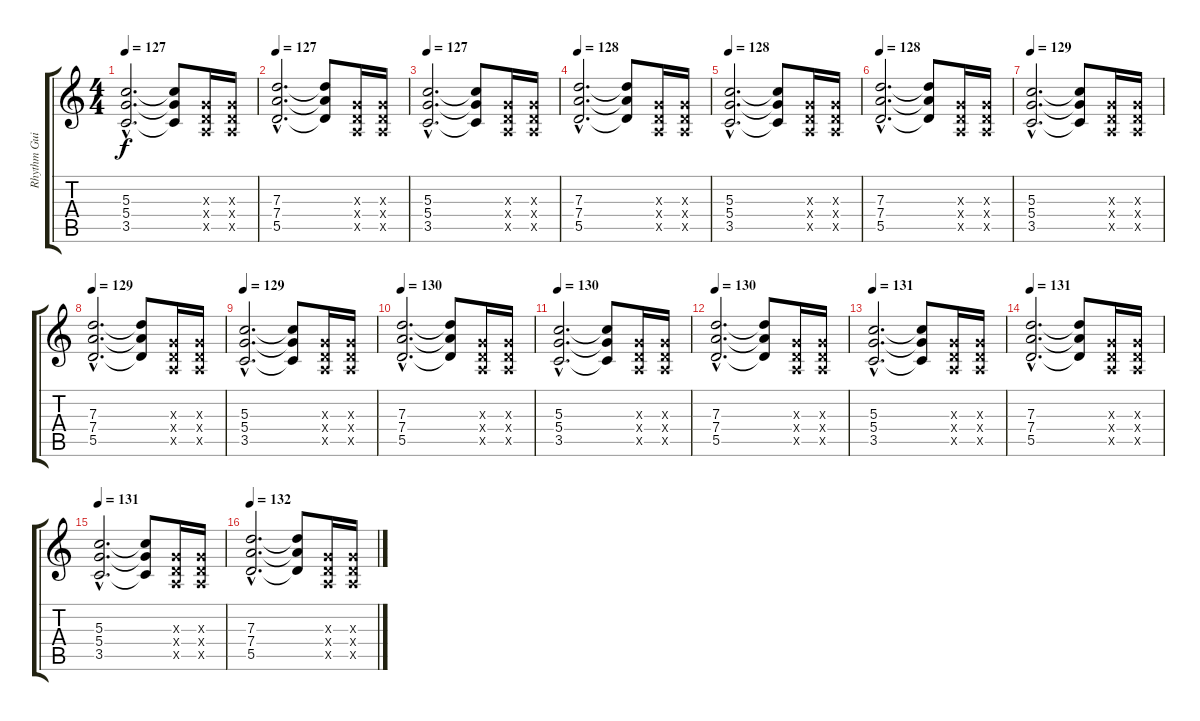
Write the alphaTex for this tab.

\track ("Rhythm Guitar 1" "Rhythm Gui") {instrument overdrivenguitar}
\staff {score tabs}
\tuning (E4 B3 G3 D3 A2 D2) {hide}
\ts (4 4)
\tempo 127
\clef g2
\ks c
(5.3{hac} 5.4{hac} 3.5{hac}).2{d dy f} (5.3{t} 5.4{t} 3.5{t}).8 (0.3{x} 0.4{x} 0.5{x}).16 (0.3{x} 0.4{x} 0.5{x}).16 |
\tempo 127
(7.3{hac} 7.4{hac} 5.5{hac}).2{d} (7.3{t} 7.4{t} 5.5{t}).8 (0.3{x} 0.4{x} 0.5{x}).16 (0.3{x} 0.4{x} 0.5{x}).16 |
\tempo 127
(5.3{hac} 5.4{hac} 3.5{hac}).2{d} (5.3{t} 5.4{t} 3.5{t}).8 (0.3{x} 0.4{x} 0.5{x}).16 (0.3{x} 0.4{x} 0.5{x}).16 |
\tempo 128
(7.3{hac} 7.4{hac} 5.5{hac}).2{d} (7.3{t} 7.4{t} 5.5{t}).8 (0.3{x} 0.4{x} 0.5{x}).16 (0.3{x} 0.4{x} 0.5{x}).16 |
\tempo 128
(5.3{hac} 5.4{hac} 3.5{hac}).2{d} (5.3{t} 5.4{t} 3.5{t}).8 (0.3{x} 0.4{x} 0.5{x}).16 (0.3{x} 0.4{x} 0.5{x}).16 |
\tempo 128
(7.3{hac} 7.4{hac} 5.5{hac}).2{d} (7.3{t} 7.4{t} 5.5{t}).8 (0.3{x} 0.4{x} 0.5{x}).16 (0.3{x} 0.4{x} 0.5{x}).16 |
\tempo 129
(5.3{hac} 5.4{hac} 3.5{hac}).2{d} (5.3{t} 5.4{t} 3.5{t}).8 (0.3{x} 0.4{x} 0.5{x}).16 (0.3{x} 0.4{x} 0.5{x}).16 |
\tempo 129
(7.3{hac} 7.4{hac} 5.5{hac}).2{d} (7.3{t} 7.4{t} 5.5{t}).8 (0.3{x} 0.4{x} 0.5{x}).16 (0.3{x} 0.4{x} 0.5{x}).16 |
\tempo 129
(5.3{hac} 5.4{hac} 3.5{hac}).2{d} (5.3{t} 5.4{t} 3.5{t}).8 (0.3{x} 0.4{x} 0.5{x}).16 (0.3{x} 0.4{x} 0.5{x}).16 |
\tempo 130
(7.3{hac} 7.4{hac} 5.5{hac}).2{d} (7.3{t} 7.4{t} 5.5{t}).8 (0.3{x} 0.4{x} 0.5{x}).16 (0.3{x} 0.4{x} 0.5{x}).16 |
\tempo 130
(5.3{hac} 5.4{hac} 3.5{hac}).2{d} (5.3{t} 5.4{t} 3.5{t}).8 (0.3{x} 0.4{x} 0.5{x}).16 (0.3{x} 0.4{x} 0.5{x}).16 |
\tempo 130
(7.3{hac} 7.4{hac} 5.5{hac}).2{d} (7.3{t} 7.4{t} 5.5{t}).8 (0.3{x} 0.4{x} 0.5{x}).16 (0.3{x} 0.4{x} 0.5{x}).16 |
\tempo 131
(5.3{hac} 5.4{hac} 3.5{hac}).2{d} (5.3{t} 5.4{t} 3.5{t}).8 (0.3{x} 0.4{x} 0.5{x}).16 (0.3{x} 0.4{x} 0.5{x}).16 |
\tempo 131
(7.3{hac} 7.4{hac} 5.5{hac}).2{d} (7.3{t} 7.4{t} 5.5{t}).8 (0.3{x} 0.4{x} 0.5{x}).16 (0.3{x} 0.4{x} 0.5{x}).16 |
\tempo 131
(5.3{hac} 5.4{hac} 3.5{hac}).2{d} (5.3{t} 5.4{t} 3.5{t}).8 (0.3{x} 0.4{x} 0.5{x}).16 (0.3{x} 0.4{x} 0.5{x}).16 |
\tempo 132
(7.3{hac} 7.4{hac} 5.5{hac}).2{d} (7.3{t} 7.4{t} 5.5{t}).8 (0.3{x} 0.4{x} 0.5{x}).16 (0.3{x} 0.4{x} 0.5{x}).16
